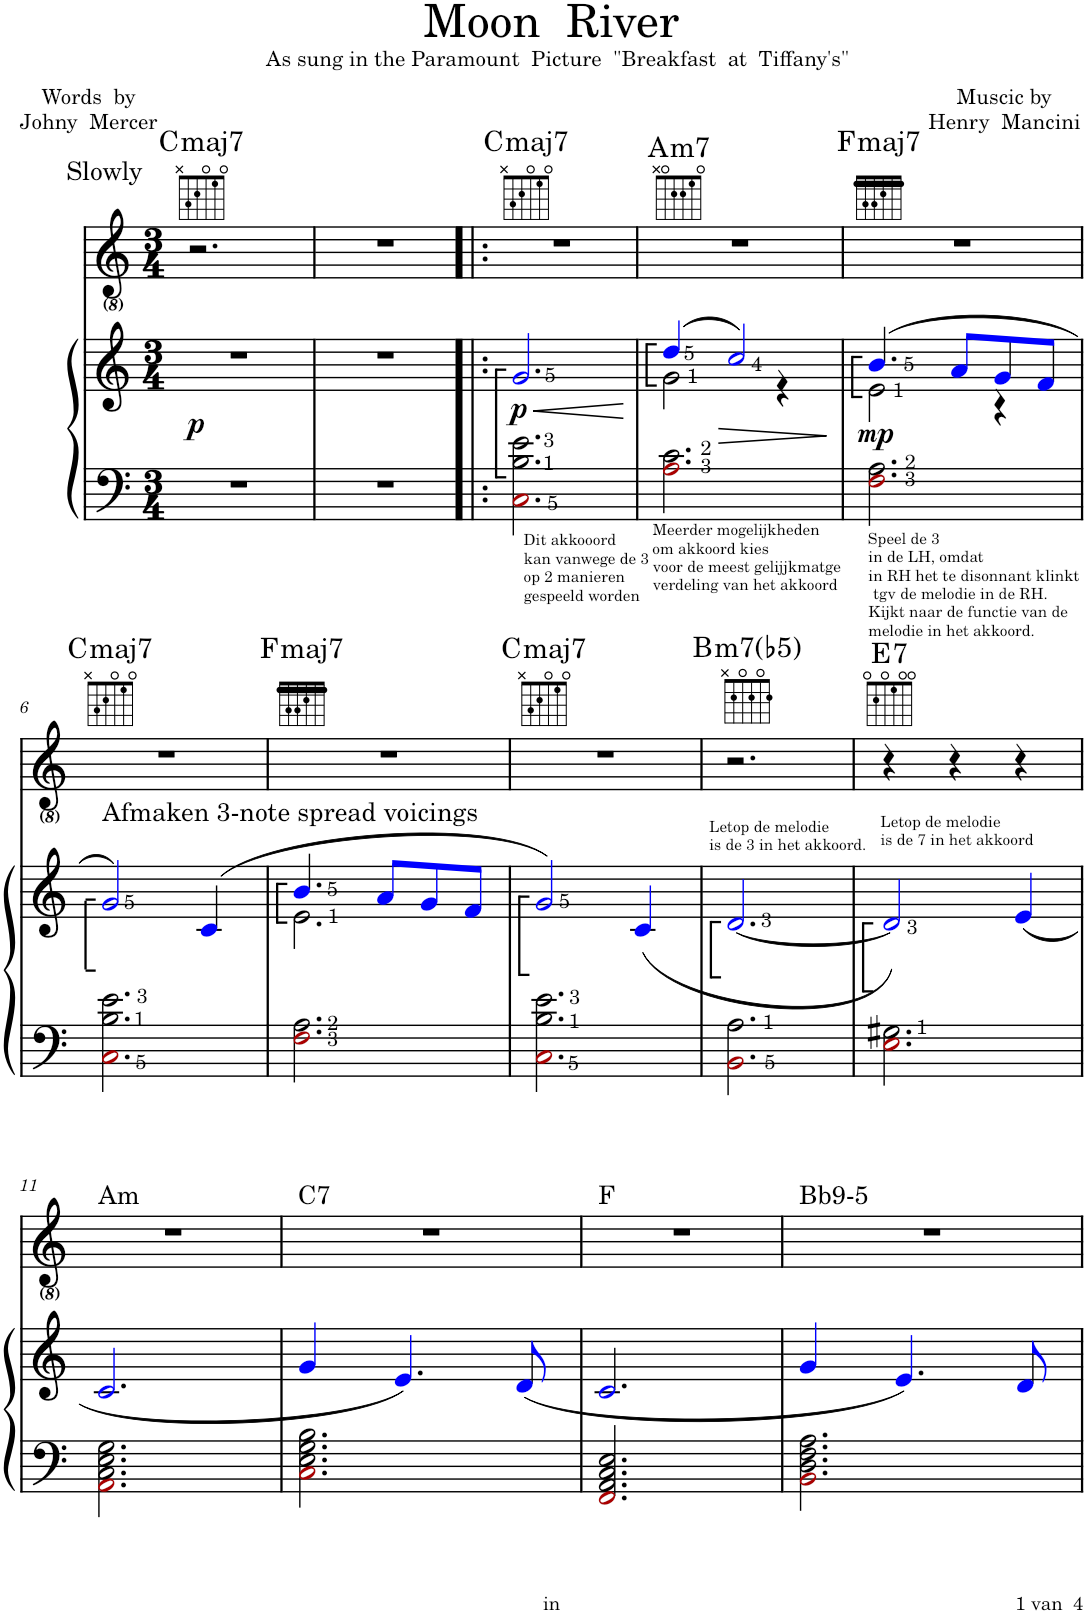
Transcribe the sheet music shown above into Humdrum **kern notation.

**kern	**kern	**dynam	**kern	**harte
*part2	*part2	*part2	*part1	*part1
*staff3	*staff2	*staff2/3	*staff1	*
*I"Piano	*	*	*I"Voice	*
*I'Pno	*	*	*	*
*clefF4	*clefG2	*	*clefG2	*
*k[]	*k[]	*	*k[]	*
*M3/4	*M3/4	*	*M3/4	*
=1	=1	=1	=1	=1
!	!	!	!LO:TX:a:t=Slowly	!
!	!	!LO:DY:b	!	!LO:H:kt=maj7
2.r	2.r	p	2.r	C:maj7
=2	=2	=2	=2	=2
2.r	2.r	.	2.r	.
=3!|:	=3!|:	=3!|:	=3!|:	=3!|:
!LO:TX:b:t=Dit akkooord	!	!	!	!
!LO:TX:b:t=kan vanwege de 3	!	!	!	!
!LO:TX:b:t=op 2 manieren	!	!	!	!
!LO:TX:b:t=gespeeld worden	!	!	!	!
!	!	!LO:HP:b	!	!
!	!	!LO:DY:n=1:b	!	!LO:H:kt=maj7
2.Ci\ 2.B\ 2.e\	2.g::j/	< p	2.r	C:maj7
.	.	[	.	.
=4	=4	=4	=4	=4
*	*^	*	*	*
!LO:TX:b:t=Meerder mogelijkheden	!	!	!	!	!
!LO:TX:b:t=om akkoord kies	!	!	!	!	!
!LO:TX:b:t=voor de meest gelijjkmatge	!	!	!	!	!
!LO:TX:b:t=verdeling van het akkoord	!	!	!	!	!LO:H:kt=m7
2.Ai\ 2.c\	(4dd::j/	2g\	.	2.r	A:min7
!	!	!	!LO:HP:b	!	!
.	2ccj/)	.	>	.	.
.	.	4r	.	.	.
*	*v	*v	*	*	*
.	.	]	.	.
=5	=5	=5	=5	=5
*	*^	*	*	*
!LO:TX:b:t=Speel de 3	!	!	!	!	!
!LO:TX:b:t=in de LH, omdat	!	!	!	!	!
!LO:TX:b:t=in RH het te disonnant klinkt	!	!	!	!	!
!LO:TX:b:t=tgv de melodie in de RH.	!	!	!	!	!
!LO:TX:b:t=Kijkt naar de functie van de	!	!	!	!	!
!LO:TX:b:t=melodie in het akkoord.	!	!	!	!	!
!	!	!	!LO:DY:b	!	!LO:H:kt=maj7
2.Fi\ 2.A\	(4.b::j/	2e\	mp	2.r	F:maj7
.	8aj/L	.	.	.	.
.	8gj/	4r	.	.	.
.	8fj/J	.	.	.	.
*	*v	*v	*	*	*
!!LO:LB:g=z
=6	=6	=6	=6	=6
!	!	!	!LO:TX:b:t=Afmaken 3-note spread voicings	!LO:H:kt=maj7
2.Ci\ 2.B\ 2.e\	2g::j/)	.	2.r	C:maj7
.	(4cj/	.	.	.
=7	=7	=7	=7	=7
*	*^	*	*	*
!	!	!	!	!	!LO:H:kt=maj7
2.Fi\ 2.A\	4.b::j/	2.e\	.	2.r	F:maj7
.	8aj/L	.	.	.	.
.	8gj/	.	.	.	.
.	8fj/J	.	.	.	.
*	*v	*v	*	*	*
=8	=8	=8	=8	=8
!	!	!	!	!LO:H:kt=maj7
2.Ci\ 2.B\ 2.e\	2g::j/)	.	2.r	C:maj7
.	(4cj/	.	.	.
=9	=9	=9	=9	=9
!	!LO:TX:a:t=Letop de melodie	!	!	!
!	!LO:TX:a:t=is de 3 in het akkoord.	!	!	!LO:H:kt=m7(b5)
2.BBi\ 2.A\	[2.d::j/	.	2.r	B:hdim7
=10	=10	=10	=10	=10
!	!LO:TX:a:t=Letop de melodie	!	!	!
!	!LO:TX:a:t=is de 7 in het akkoord	!	!	!LO:H:kt=7
2.Ei\ 2.G#X\	2d::j/])	.	4r	E:7
.	.	.	4r	.
.	(4ej/	.	4r	.
!!LO:LB:g=z
=11	=11	=11	=11	=11
!	!	!	!LO:TX:a:t=Am	!
2.AAi\ 2.C\ 2.E\ 2.G\	2.cj/	.	2.r	.
=12	=12	=12	=12	=12
!	!	!	!LO:TX:a:t=C7	!
2.Ci\ 2.E\ 2.G\ 2.B\	4gj/	.	2.r	.
.	4.ej/)	.	.	.
.	(8dj/	.	.	.
=13	=13	=13	=13	=13
!	!	!	!LO:TX:a:t=F	!
2.FFi/ 2.AA/ 2.C/ 2.E/	2.cj/	.	2.r	.
=14	=14	=14	=14	=14
!	!	!	!LO:TX:a:t=Bb9-5	!
2.BBi\ 2.D\ 2.F\ 2.A\	4gj/	.	2.r	.
.	4.ej/)	.	.	.
.	8dj/	.	.	.
=	=	=	=	=
*-	*-	*-	*-	*-
